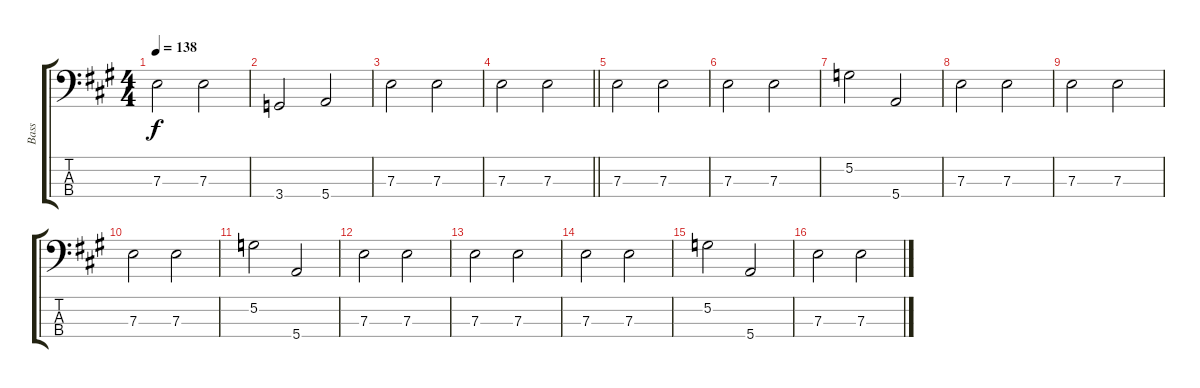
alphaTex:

\track ("Bass" "Bass") {instrument electricbassfinger}
\staff {score tabs}
\tuning (G2 D2 A1 E1) {hide}
\ts (4 4)
\tempo 138
\clef f4
\ks a
7.3.2{dy f} 7.3.2 |
3.4.2 5.4.2 |
7.3.2 7.3.2 |
\barLineRight lightlight
7.3.2 7.3.2 |
7.3.2 7.3.2 |
7.3.2 7.3.2 |
5.2.2 5.4.2 |
7.3.2 7.3.2 |
7.3.2 7.3.2 |
7.3.2 7.3.2 |
5.2.2 5.4.2 |
7.3.2 7.3.2 |
7.3.2 7.3.2 |
7.3.2 7.3.2 |
5.2.2 5.4.2 |
7.3.2 7.3.2
